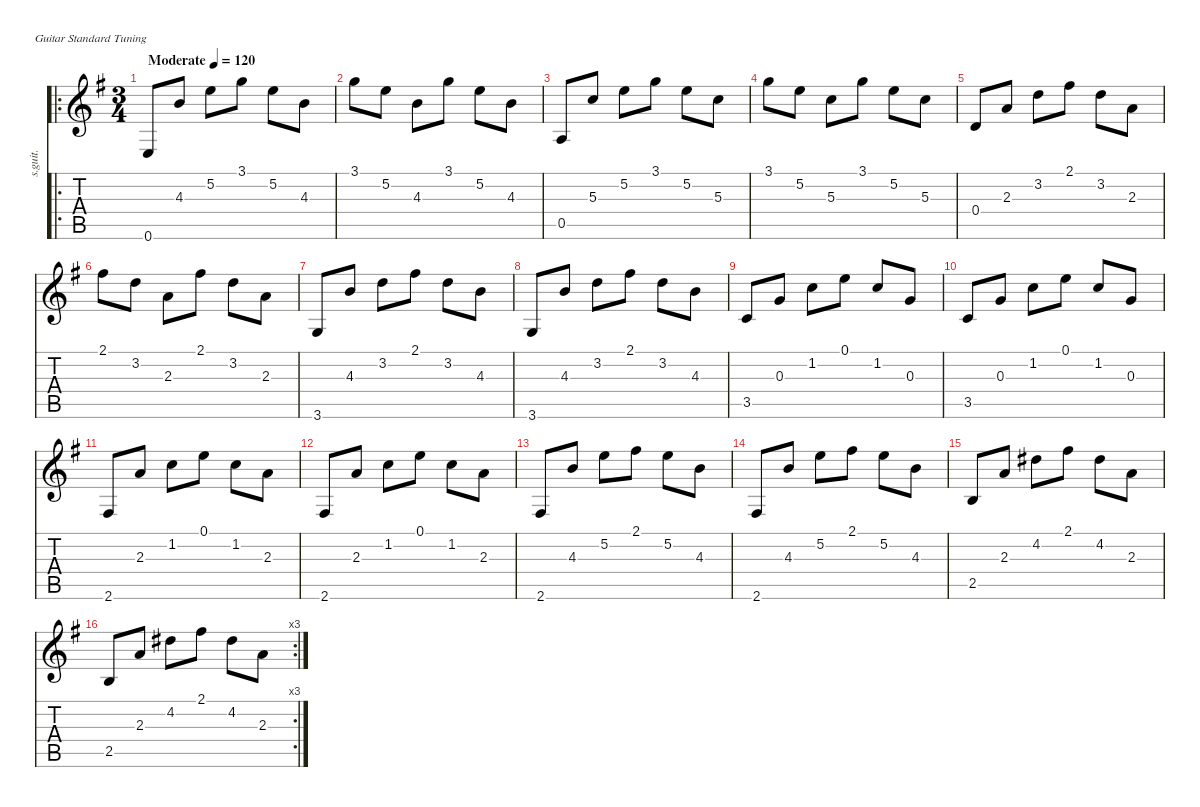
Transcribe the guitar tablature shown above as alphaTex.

\defaultSystemsLayout 4
\hideDynamics
\bracketExtendMode nobrackets
\otherSystemsTrackNameOrientation horizontal
\track ("Spur 1" "s.guit.") {instrument acousticguitarsteel}
\staff {score tabs}
\tuning (E4 B3 G3 D3 A2 E2)
\ro
\ts (3 4)
\beaming (8 2 2 2)
\tempo (120 "Moderate")
\clef g2
\ks eminor
0.6{acc forcenatural}.8{dy f instrument acousticguitarsteel beam Up} 4.3{acc forcenatural}.8{beam Up} 5.2{acc forcenatural}.8{beam Down} 3.1{acc forcenatural}.8{beam Down} 5.2{acc forcenatural}.8{beam Down} 4.3{acc forcenatural}.8{beam Down} |
3.1{acc forcenatural}.8{beam Down} 5.2{acc forcenatural}.8{beam Down} 4.3{acc forcenatural}.8{beam Down} 3.1{acc forcenatural}.8{beam Down} 5.2{acc forcenatural}.8{beam Down} 4.3{acc forcenatural}.8{beam Down} |
0.5{acc forcenatural}.8{beam Up} 5.3{acc forcenatural}.8{beam Up} 5.2{acc forcenatural}.8{beam Down} 3.1{acc forcenatural}.8{beam Down} 5.2{acc forcenatural}.8{beam Down} 5.3{acc forcenatural}.8{beam Down} |
3.1{acc forcenatural}.8{beam Down} 5.2{acc forcenatural}.8{beam Down} 5.3{acc forcenatural}.8{beam Down} 3.1{acc forcenatural}.8{beam Down} 5.2{acc forcenatural}.8{beam Down} 5.3{acc forcenatural}.8{beam Down} |
0.4{acc forcenatural}.8{beam Up} 2.3{acc forcenatural}.8{beam Up} 3.2{acc forcenatural}.8{beam Down} 2.1{acc #}.8{beam Down} 3.2{acc forcenatural}.8{beam Down} 2.3{acc forcenatural}.8{beam Down} |
2.1{acc #}.8{beam Down} 3.2{acc forcenatural}.8{beam Down} 2.3{acc forcenatural}.8{beam Down} 2.1{acc #}.8{beam Down} 3.2{acc forcenatural}.8{beam Down} 2.3{acc forcenatural}.8{beam Down} |
3.6{acc forcenatural}.8{beam Up} 4.3{acc forcenatural}.8{beam Up} 3.2{acc forcenatural}.8{beam Down} 2.1{acc #}.8{beam Down} 3.2{acc forcenatural}.8{beam Down} 4.3{acc forcenatural}.8{beam Down} |
3.6{acc forcenatural}.8{beam Up} 4.3{acc forcenatural}.8{beam Up} 3.2{acc forcenatural}.8{beam Down} 2.1{acc #}.8{beam Down} 3.2{acc forcenatural}.8{beam Down} 4.3{acc forcenatural}.8{beam Down} |
3.5{acc forcenatural}.8{beam Up} 0.3{acc forcenatural}.8{beam Up} 1.2{acc forcenatural}.8{beam Down} 0.1{acc forcenatural}.8{beam Down} 1.2{acc forcenatural}.8{beam Up} 0.3{acc forcenatural}.8{beam Up} |
3.5{acc forcenatural}.8{beam Up} 0.3{acc forcenatural}.8{beam Up} 1.2{acc forcenatural}.8{beam Down} 0.1{acc forcenatural}.8{beam Down} 1.2{acc forcenatural}.8{beam Up} 0.3{acc forcenatural}.8{beam Up} |
2.6{acc #}.8{beam Up} 2.3{acc forcenatural}.8{beam Up} 1.2{acc forcenatural}.8{beam Down} 0.1{acc forcenatural}.8{beam Down} 1.2{acc forcenatural}.8{beam Down} 2.3{acc forcenatural}.8{beam Down} |
2.6{acc #}.8{beam Up} 2.3{acc forcenatural}.8{beam Up} 1.2{acc forcenatural}.8{beam Down} 0.1{acc forcenatural}.8{beam Down} 1.2{acc forcenatural}.8{beam Down} 2.3{acc forcenatural}.8{beam Down} |
2.6{acc #}.8{beam Up} 4.3{acc forcenatural}.8{beam Up} 5.2{acc forcenatural}.8{beam Down} 2.1{acc #}.8{beam Down} 5.2{acc forcenatural}.8{beam Down} 4.3{acc forcenatural}.8{beam Down} |
2.6{acc #}.8{beam Up} 4.3{acc forcenatural}.8{beam Up} 5.2{acc forcenatural}.8{beam Down} 2.1{acc #}.8{beam Down} 5.2{acc forcenatural}.8{beam Down} 4.3{acc forcenatural}.8{beam Down} |
2.5{acc forcenatural}.8{beam Up} 2.3{acc forcenatural}.8{beam Up} 4.2{acc #}.8{beam Down} 2.1{acc #}.8{beam Down} 4.2{acc #}.8{beam Down} 2.3{acc forcenatural}.8{beam Down} |
\rc 3
2.5{acc forcenatural}.8{beam Up} 2.3{acc forcenatural}.8{beam Up} 4.2{acc #}.8{beam Down} 2.1{acc #}.8{beam Down} 4.2{acc #}.8{beam Down} 2.3{acc forcenatural}.8{beam Down}
